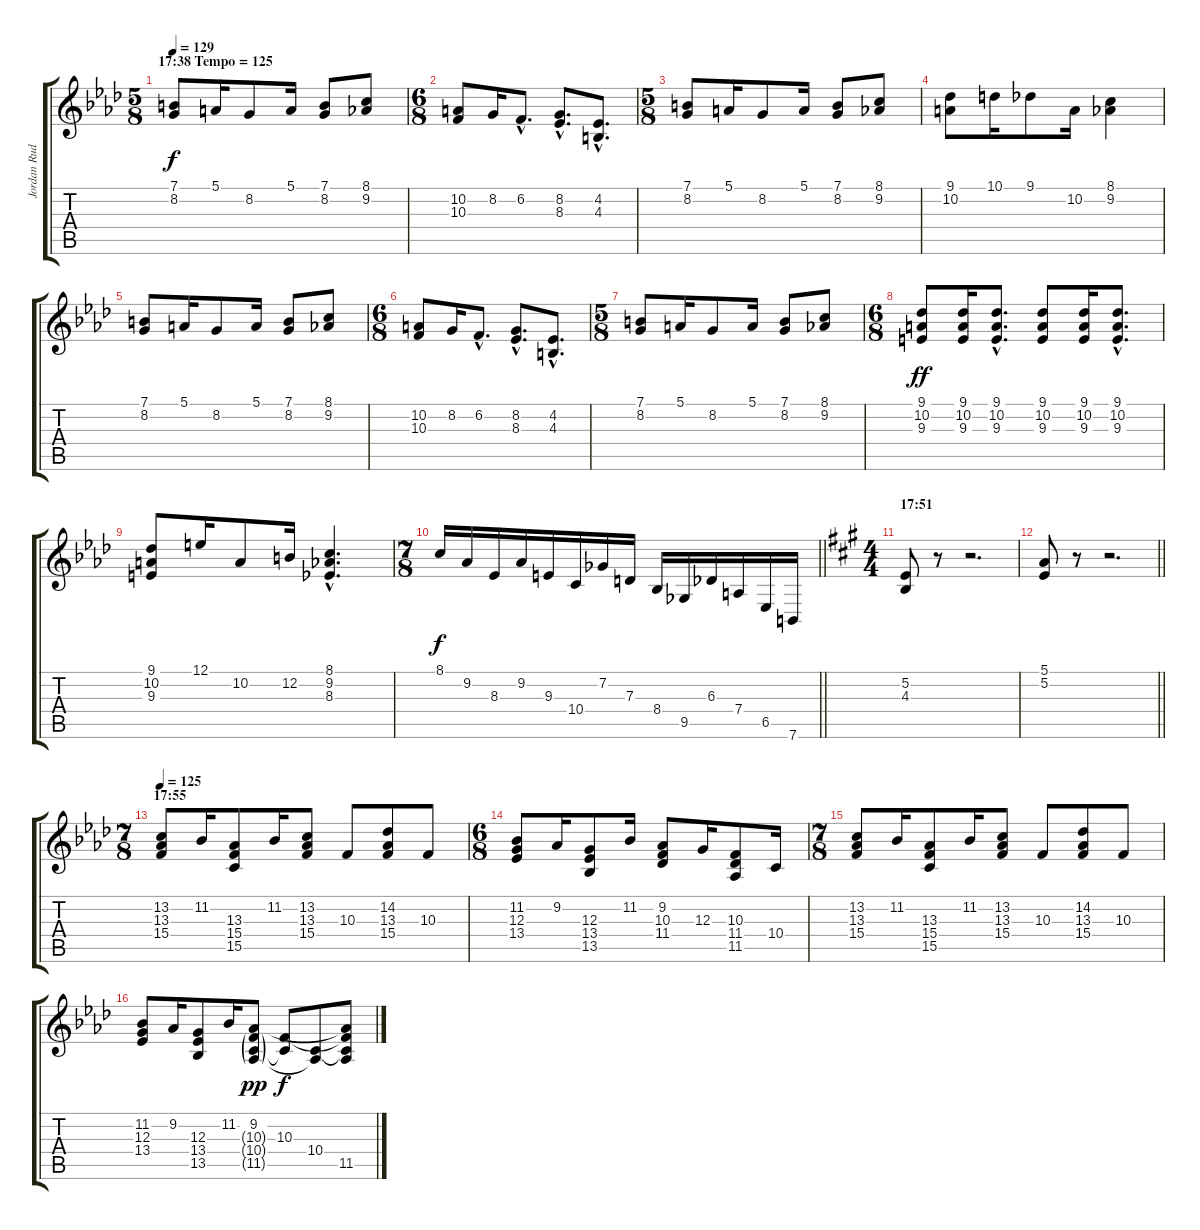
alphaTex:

\track ("Jordan Rudess - Keys" "Jordan Rud") {instrument lead2sawtooth}
\staff {score tabs}
\tuning (E4 B3 G3 D3 A2 E2) {hide}
\ts (5 8)
\section ("" "17:38 Tempo = 125")
\tempo 125
\tempo 129
\clef g2
\ks ab
(7.1 8.2).8{dy f volume 11 instrument pad3polysynth} 5.1.16 8.2.8 5.1.16 (7.1 8.2).8 (8.1 9.2).8 |
\ts (6 8)
(10.2 10.3).8 8.2.16 6.2{hac}.8{d} (8.2{hac} 8.3{hac}).8{d} (4.2{hac} 4.3{hac}).8{d} |
\ts (5 8)
(7.1 8.2).8 5.1.16 8.2.8 5.1.16 (7.1 8.2).8 (8.1 9.2).8 |
(9.1 10.2).8 10.1.16 9.1.8 10.2.16 (8.1 9.2).4 |
(7.1 8.2).8 5.1.16 8.2.8 5.1.16 (7.1 8.2).8 (8.1 9.2).8 |
\ts (6 8)
(10.2 10.3).8 8.2.16 6.2{hac}.8{d} (8.2{hac} 8.3{hac}).8{d} (4.2{hac} 4.3{hac}).8{d} |
\ts (5 8)
(7.1 8.2).8 5.1.16 8.2.8 5.1.16 (7.1 8.2).8 (8.1 9.2).8 |
\ts (6 8)
(9.1 10.2 9.3).8{dy ff} (9.1 10.2 9.3).16 (9.1{hac} 10.2{hac} 9.3{hac}).8{d} (9.1 10.2 9.3).8 (9.1 10.2 9.3).16 (9.1{hac} 10.2{hac} 9.3{hac}).8{d} |
(9.1 10.2 9.3).8 12.1.16 10.2.8 12.2.16 (8.1{hac} 9.2{hac} 8.3{hac}).4{d} |
\ts (7 8)
\barLineRight lightlight
8.1.16{dy f} 9.2.16 8.3.16 9.2.16 9.3.16 10.4.16 7.2.16 7.3.16 8.4.16 9.5.16 6.3.16 7.4.16 6.5.16 7.6.16 |
\ts (4 4)
\section ("" "17:51")
\ks a
(5.2 4.3).8 r.8 r.2{d} |
\barLineRight lightlight
(5.1 5.2).8 r.8 r.2{d} |
\ts (7 8)
\section ("" "17:55")
\tempo 125
\ks ab
(13.2 13.3 15.4).8{volume 8 balance 5 instrument percussiveorgan} 11.2.16 (13.3 15.4 15.5).8 11.2.16 (13.2 13.3 15.4).8 10.3.8 (14.2 13.3 15.4).8 10.3.8 |
\ts (6 8)
(11.2 12.3 13.4).8 9.2.16 (12.3 13.4 13.5).8 11.2.16 (9.2 10.3 11.4).8 12.3.16 (10.3 11.4 11.5).8 10.4.16 |
\ts (7 8)
(13.2 13.3 15.4).8 11.2.16 (13.3 15.4 15.5).8 11.2.16 (13.2 13.3 15.4).8 10.3.8 (14.2 13.3 15.4).8 10.3.8 |
(11.2 12.3 13.4).8 9.2.16 (12.3 13.4 13.5).8 11.2.16 (9.2 10.3{g} 10.4{g} 11.5{g}).8{dy pp} (10.3 10.4{t}).8{dy f} (10.4 11.5{t}).8 (9.2{t} 10.3{t} 10.4{t} 11.5).8
